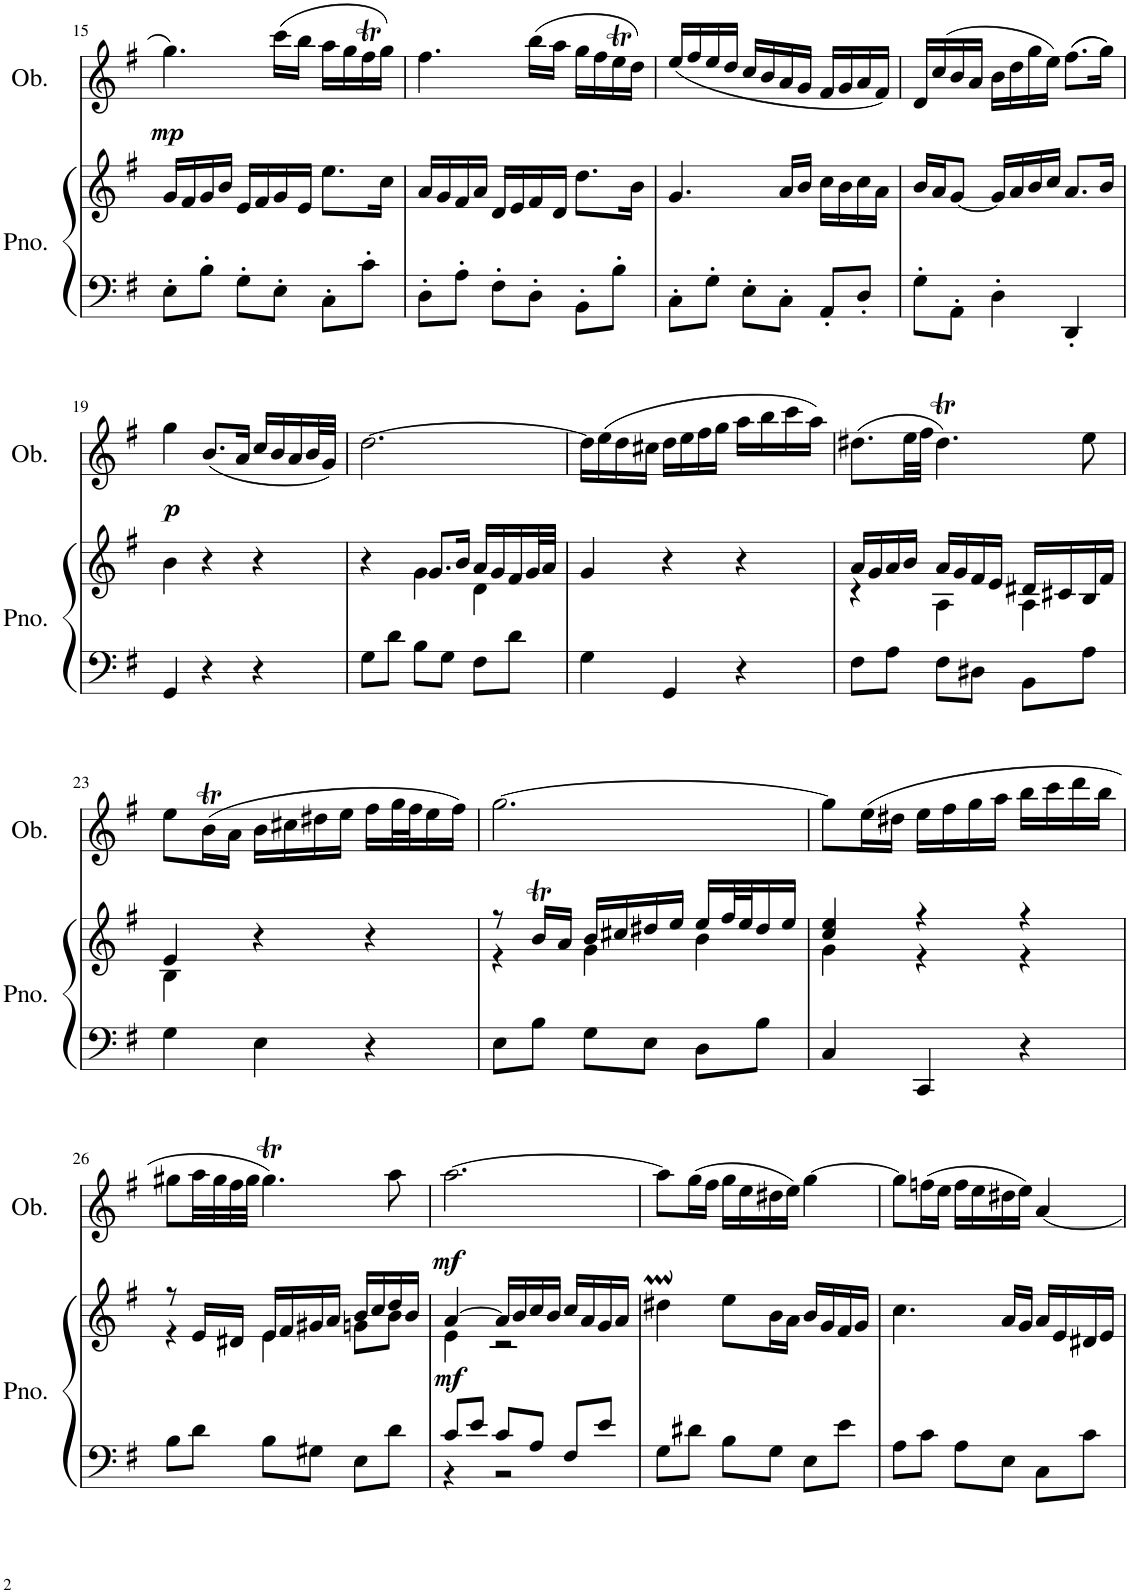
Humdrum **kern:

**kern	**kern	**dynam	**kern	**dynam
*part2	*part2	*part2	*part1	*part1
*staff3	*staff2	*staff2/3	*staff1	*staff1
*I"Piano	*	*	*I"Oboe	*
*I'Pno.	*	*	*I'Ob.	*
!!LO:PB:g=z
*clefF4	*clefG2	*	*clefG2	*
*k[f#]	*k[f#]	*	*k[f#]	*
*M3/4	*M3/4	*	*M3/4	*
=15	=15	=15	=15	=15
!	!	!	!	!LO:DY:b
8E'\L	16g/LL	.	4.gg\	mp
.	16f#/	.	.	.
8B'\J	16g/	.	.	.
.	16b/JJ	.	.	.
8G'\L	16e/LL	.	.	.
.	16f#/	.	.	.
8E'\J	16g/	.	(16ccc\LL	.
.	16e/JJ	.	16bb\JJ	.
8C'\L	8.ee\L	.	16aa\LL	.
.	.	.	16gg\	.
8c'\J	.	.	16ff#t\	.
.	16cc\Jk	.	16gg\JJ)	.
=16	=16	=16	=16	=16
8D'\L	16a/LL	.	4.ff#\	.
.	16g/	.	.	.
8A'\J	16f#/	.	.	.
.	16a/JJ	.	.	.
8F#'\L	16d/LL	.	.	.
.	16e/	.	.	.
8D'\J	16f#/	.	(16bb\LL	.
.	16d/JJ	.	16aa\JJ	.
8BB'\L	8.dd\L	.	16gg\LL	.
.	.	.	16ff#\	.
8B'\J	.	.	16eeT\	.
.	16b\Jk	.	16dd\JJ)	.
=17	=17	=17	=17	=17
8C'\L	4.g/	.	(16ee/LL	.
.	.	.	16ff#/	.
8G'\J	.	.	16ee/	.
.	.	.	16dd/JJ	.
8E'\L	.	.	16cc/LL	.
.	.	.	16b/	.
8C'\J	16a/LL	.	16a/	.
.	16b/JJ	.	16g/JJ	.
8AA'/L	16cc\LL	.	16f#/LL	.
.	16b\	.	16g/	.
8D'/J	16cc\	.	16a/	.
.	16a\JJ	.	16f#/JJ)	.
=18	=18	=18	=18	=18
8G'\L	16b/LL	.	16d/LL	.
.	16a/J	.	(16cc/	.
8AA'\J	[8g/J	.	16b/	.
.	.	.	16a/JJ	.
4D'\	16g/LL]	.	16b\LL	.
.	16a/	.	16dd\	.
.	16b/	.	16gg\	.
.	16cc/JJ	.	16ee\JJ)	.
4DD'/	8.a/L	.	((8.ff#\L	.
.	16b/Jk	.	16gg\Jk))	.
!!LO:LB:g=z
=19	=19	=19	=19	=19
!	!	!	!	!LO:DY:b
4GG/	4b\	.	4gg\	p
4r	4r	.	(8.b/L	.
.	.	.	16a/Jk	.
4r	4r	.	16cc/LL	.
.	.	.	16b/	.
.	.	.	16a/	.
.	.	.	32b/L	.
.	.	.	32g/JJJ)	.
=20	=20	=20	=20	=20
*	*^	*	*	*
8G\L	4r	4ryy	.	[2.dd\	.
8d\J	.	.	.	.	.
8B\L	8.g/L	4g\	.	.	.
8G\J	.	.	.	.	.
.	16b/Jk	.	.	.	.
8F#\L	16a/LL	4d\	.	.	.
.	16g/	.	.	.	.
8d\J	16f#/	.	.	.	.
.	32g/L	.	.	.	.
.	32a/JJJ	.	.	.	.
*	*v	*v	*	*	*
=21	=21	=21	=21	=21
4G\	4g/	.	16dd\LL]	.
.	.	.	(16ee\	.
.	.	.	16dd\	.
.	.	.	16cc#X\JJ	.
4GG/	4r	.	16dd\LL	.
.	.	.	16ee\	.
.	.	.	16ff#\	.
.	.	.	16gg\JJ	.
4r	4r	.	16aa\LL	.
.	.	.	16bb\	.
.	.	.	16ccc\	.
.	.	.	16aa\JJ)	.
=22	=22	=22	=22	=22
*	*^	*	*	*
8F#\L	16a/LL	4r	.	(8.dd#X\L	.
.	16g/	.	.	.	.
8A\J	16a/	.	.	.	.
.	16b/JJ	.	.	32ee\LL	.
.	.	.	.	32ff#\JJJ	.
8F#\L	16a/LL	4A\	.	4.dd#t\)	.
.	16g/	.	.	.	.
8D#X\J	16f#/	.	.	.	.
.	16e/JJ	.	.	.	.
8BB\L	16d#X/LL	4A\	.	.	.
.	16c#X/	.	.	.	.
8A\J	16B/	.	.	8ee\	.
.	16f#/JJ	.	.	.	.
!!LO:LB:g=z
=23	=23	=23	=23	=23	=23
4G\	4e/	4B\	.	8ee\L	.
.	.	.	.	(16bt\L	.
.	.	.	.	16a\JJ	.
4E\	4r	2ryy	.	16b\LL	.
.	.	.	.	16cc#X\	.
.	.	.	.	16dd#X\	.
.	.	.	.	16ee\JJ	.
4r	4r	.	.	16ff#\LL	.
.	.	.	.	32gg\L	.
.	.	.	.	32ff#\J	.
.	.	.	.	16ee\	.
.	.	.	.	16ff#\JJ)	.
=24	=24	=24	=24	=24	=24
8E\L	8r	4r	.	[2.gg\	.
8B\J	16bt/LL	.	.	.	.
.	16a/JJ	.	.	.	.
8G\L	16b/LL	4g\	.	.	.
.	16cc#X/	.	.	.	.
8E\J	16dd#X/	.	.	.	.
.	16ee/JJ	.	.	.	.
8D\L	16ee/LL	4b\	.	.	.
.	32ff#/L	.	.	.	.
.	32ee/J	.	.	.	.
8B\J	16dd#/	.	.	.	.
.	16ee/JJ	.	.	.	.
=25	=25	=25	=25	=25	=25
4C/	4cc/ 4ee/	4g\	.	8gg\L]	.
.	.	.	.	(16ee\L	.
.	.	.	.	16dd#X\JJ	.
4CC/	4r	4r	.	16ee\LL	.
.	.	.	.	16ff#\	.
.	.	.	.	16gg\	.
.	.	.	.	16aa\JJ	.
4r	4r	4r	.	16bb\LL	.
.	.	.	.	16ccc\	.
.	.	.	.	16ddd\	.
.	.	.	.	16bb\JJ	.
!!LO:LB:g=z
=26	=26	=26	=26	=26	=26
8B\L	8r	4r	.	8gg#X\L	.
8d\J	16e/LL	.	.	32aa\LL	.
.	.	.	.	32gg#\	.
.	16d#X/JJ	.	.	32ff#\	.
.	.	.	.	32gg#\JJJ	.
8B\L	16e/LL	4e\	.	4.gg#t\)	.
.	16f#/	.	.	.	.
8G#X\J	16g#X/	.	.	.	.
.	16a/JJ	.	.	.	.
8E\L	16b/LL	8gn\L	.	.	.
.	16cc/	.	.	.	.
8d\J	16dd/	8b\J	.	8aa\	.
.	16b/JJ	.	.	.	.
=27	=27	=27	=27	=27	=27
*^	*	*	*	*	*
!	!	!	!	!LO:DY:b	!	!LO:DY:b
8c/L	4r	[4a/	4e\	mf	[2.aa\	mf
8e/J	.	.	.	.	.	.
8c/L	2r	16a/LL]	2r	.	.	.
.	.	16b/	.	.	.	.
8A/J	.	16cc/	.	.	.	.
.	.	16b/JJ	.	.	.	.
8F#/L	.	16cc/LL	.	.	.	.
.	.	16a/	.	.	.	.
8e/J	.	16g/	.	.	.	.
.	.	16a/JJ	.	.	.	.
*v	*v	*	*	*	*	*
*	*v	*v	*	*	*
=28	=28	=28	=28	=28
8G\L	4dd#Xm\	.	8aa\L]	.
8d#X\J	.	.	(16gg\L	.
.	.	.	16ff#\JJ	.
8B\L	8ee\L	.	16gg\LL	.
.	.	.	16ee\	.
8G\J	16b\L	.	16dd#X\	.
.	16a\JJ	.	16ee\JJ)	.
8E\L	16b/LL	.	[4gg\	.
.	16g/	.	.	.
8e\J	16f#/	.	.	.
.	16g/JJ	.	.	.
=29	=29	=29	=29	=29
8A\L	4.cc\	.	8gg\L]	.
8c\J	.	.	(16ffn\L	.
.	.	.	16ee\JJ	.
8A\L	.	.	16ff\LL	.
.	.	.	16ee\	.
8E\J	16a/LL	.	16dd#X\	.
.	16g/JJ	.	16ee\JJ)	.
8C\L	16a/LL	.	[4a/	.
.	16e/	.	.	.
8c\J	16d#X/	.	.	.
.	16e/JJ	.	.	.
=	=	=	=	=
*-	*-	*-	*-	*-
